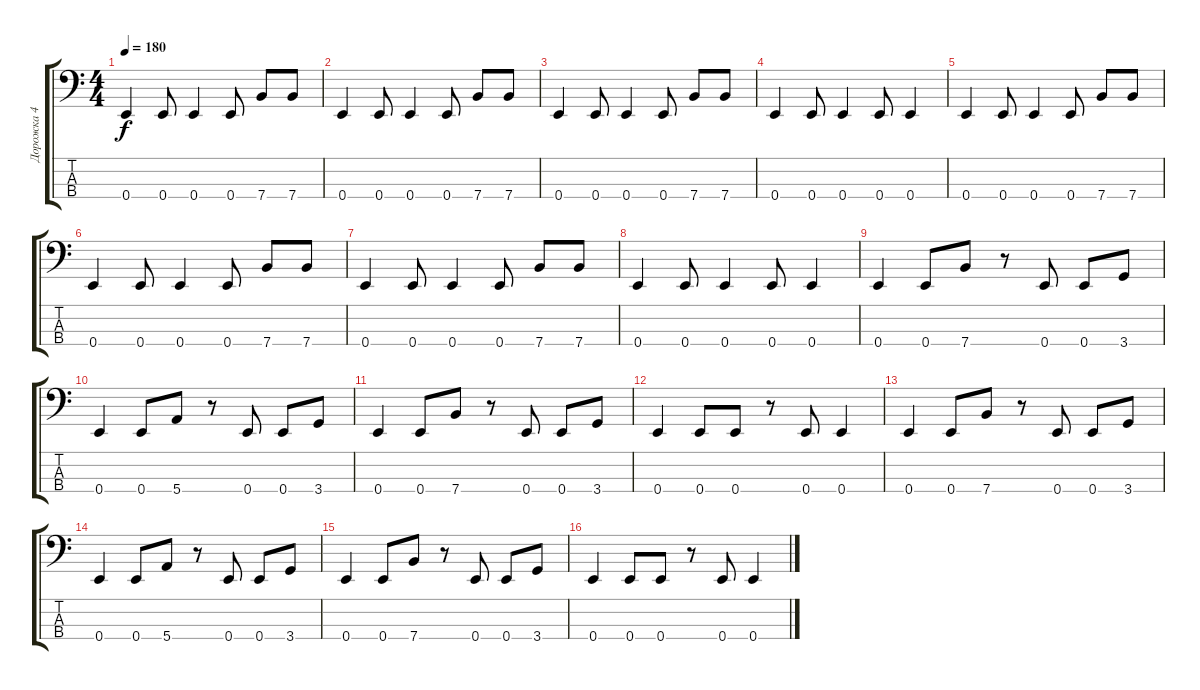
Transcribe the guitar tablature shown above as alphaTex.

\track ("Дорожка 4" "Дорожка 4") {instrument electricbassfinger}
\staff {score tabs}
\tuning (G2 D2 A1 E1) {hide}
\ts (4 4)
\tempo 180
\clef f4
\ks c
0.4.4{dy f} 0.4.8 0.4.4 0.4.8 7.4.8 7.4.8 |
0.4.4 0.4.8 0.4.4 0.4.8 7.4.8 7.4.8 |
0.4.4 0.4.8 0.4.4 0.4.8 7.4.8 7.4.8 |
0.4.4 0.4.8 0.4.4 0.4.8 0.4.4 |
0.4.4 0.4.8 0.4.4 0.4.8 7.4.8 7.4.8 |
0.4.4 0.4.8 0.4.4 0.4.8 7.4.8 7.4.8 |
0.4.4 0.4.8 0.4.4 0.4.8 7.4.8 7.4.8 |
0.4.4 0.4.8 0.4.4 0.4.8 0.4.4 |
0.4.4 0.4.8 7.4.8 r.8 0.4.8 0.4.8 3.4.8 |
0.4.4 0.4.8 5.4.8 r.8 0.4.8 0.4.8 3.4.8 |
0.4.4 0.4.8 7.4.8 r.8 0.4.8 0.4.8 3.4.8 |
0.4.4 0.4.8 0.4.8 r.8 0.4.8 0.4.4 |
0.4.4 0.4.8 7.4.8 r.8 0.4.8 0.4.8 3.4.8 |
0.4.4 0.4.8 5.4.8 r.8 0.4.8 0.4.8 3.4.8 |
0.4.4 0.4.8 7.4.8 r.8 0.4.8 0.4.8 3.4.8 |
0.4.4 0.4.8 0.4.8 r.8 0.4.8 0.4.4
